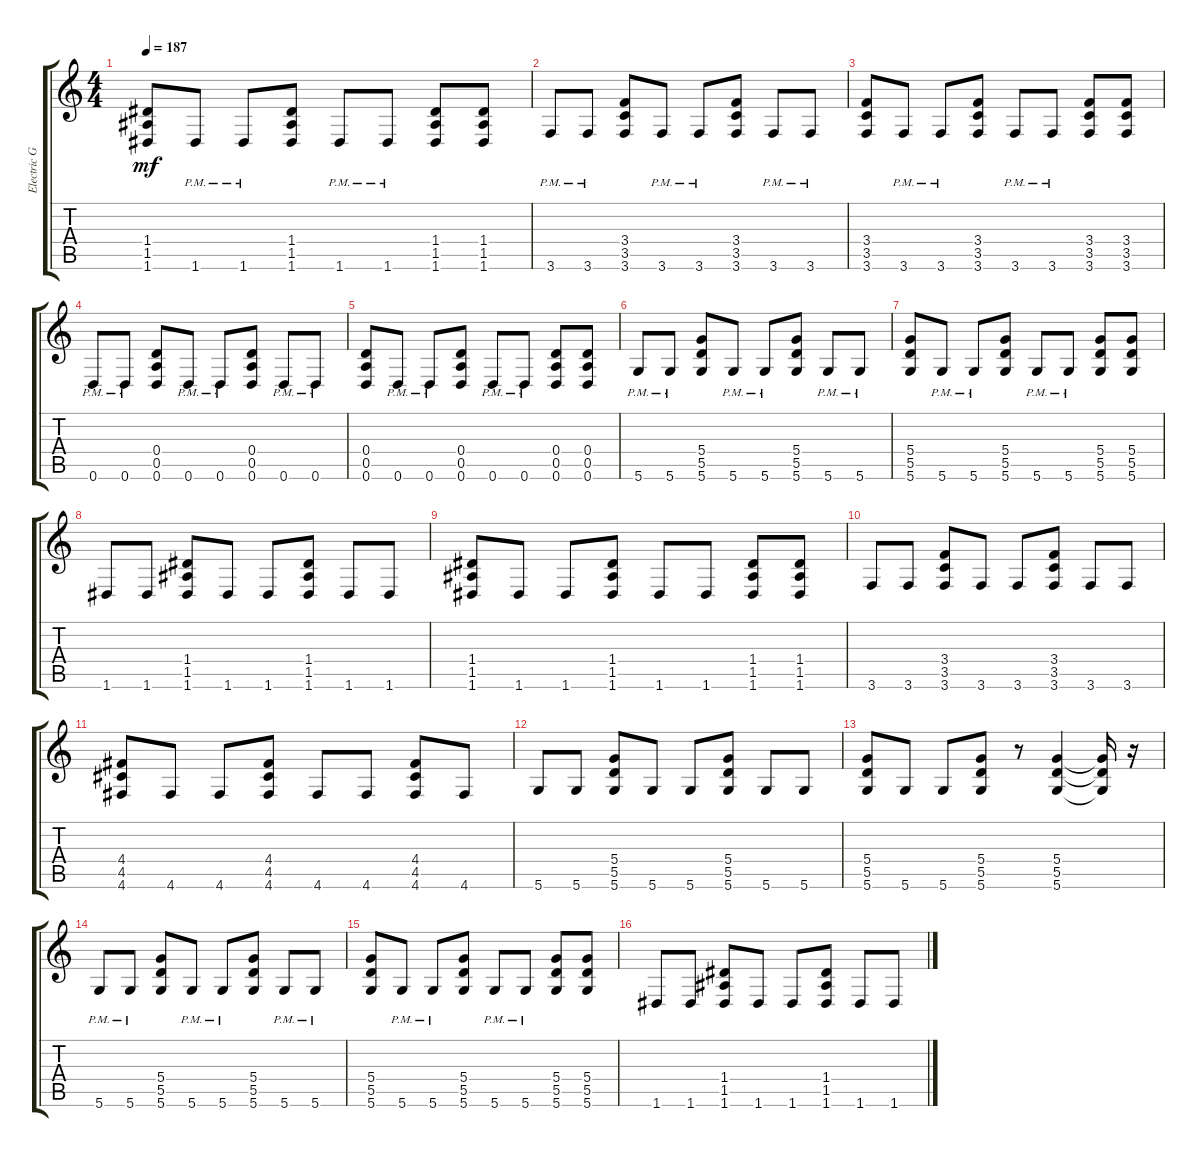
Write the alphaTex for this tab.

\track ("Electric Guitar" "Electric G") {instrument distortionguitar}
\staff {score tabs}
\tuning (E4 B3 G3 D3 A2 D2) {hide}
\ts (4 4)
\tempo 187
\clef g2
\ks c
(1.4 1.5 1.6).8{dy mf} 1.6{pm}.8 1.6{pm}.8 (1.4 1.5 1.6).8 1.6{pm}.8 1.6{pm}.8 (1.4 1.5 1.6).8 (1.4 1.5 1.6).8 |
3.6{pm}.8 3.6{pm}.8 (3.4 3.5 3.6).8 3.6{pm}.8 3.6{pm}.8 (3.4 3.5 3.6).8 3.6{pm}.8 3.6{pm}.8 |
(3.4 3.5 3.6).8 3.6{pm}.8 3.6{pm}.8 (3.4 3.5 3.6).8 3.6{pm}.8 3.6{pm}.8 (3.4 3.5 3.6).8 (3.4 3.5 3.6).8 |
0.6{pm}.8 0.6{pm}.8 (0.4 0.5 0.6).8 0.6{pm}.8 0.6{pm}.8 (0.4 0.5 0.6).8 0.6{pm}.8 0.6{pm}.8 |
(0.4 0.5 0.6).8 0.6{pm}.8 0.6{pm}.8 (0.4 0.5 0.6).8 0.6{pm}.8 0.6{pm}.8 (0.4 0.5 0.6).8 (0.4 0.5 0.6).8 |
5.6{pm}.8 5.6{pm}.8 (5.4 5.5 5.6).8 5.6{pm}.8 5.6{pm}.8 (5.4 5.5 5.6).8 5.6{pm}.8 5.6{pm}.8 |
(5.4 5.5 5.6).8 5.6{pm}.8 5.6{pm}.8 (5.4 5.5 5.6).8 5.6{pm}.8 5.6{pm}.8 (5.4 5.5 5.6).8 (5.4 5.5 5.6).8 |
1.6.8 1.6.8 (1.4 1.5 1.6).8 1.6.8 1.6.8 (1.4 1.5 1.6).8 1.6.8 1.6.8 |
(1.4 1.5 1.6).8 1.6.8 1.6.8 (1.4 1.5 1.6).8 1.6.8 1.6.8 (1.4 1.5 1.6).8 (1.4 1.5 1.6).8 |
3.6.8 3.6.8 (3.4 3.5 3.6).8 3.6.8 3.6.8 (3.4 3.5 3.6).8 3.6.8 3.6.8 |
(4.4 4.5 4.6).8 4.6.8 4.6.8 (4.4 4.5 4.6).8 4.6.8 4.6.8 (4.4 4.5 4.6).8 4.6.8 |
5.6.8 5.6.8 (5.4 5.5 5.6).8 5.6.8 5.6.8 (5.4 5.5 5.6).8 5.6.8 5.6.8 |
(5.4 5.5 5.6).8 5.6.8 5.6.8 (5.4 5.5 5.6).8 r.8 (5.4 5.5 5.6).4 (5.4{t} 5.5{t} 5.6{t}).16 r.16 |
5.6{pm}.8 5.6{pm}.8 (5.4 5.5 5.6).8 5.6{pm}.8 5.6{pm}.8 (5.4 5.5 5.6).8 5.6{pm}.8 5.6{pm}.8 |
(5.4 5.5 5.6).8 5.6{pm}.8 5.6{pm}.8 (5.4 5.5 5.6).8 5.6{pm}.8 5.6{pm}.8 (5.4 5.5 5.6).8 (5.4 5.5 5.6).8 |
1.6.8 1.6.8 (1.4 1.5 1.6).8 1.6.8 1.6.8 (1.4 1.5 1.6).8 1.6.8 1.6.8
